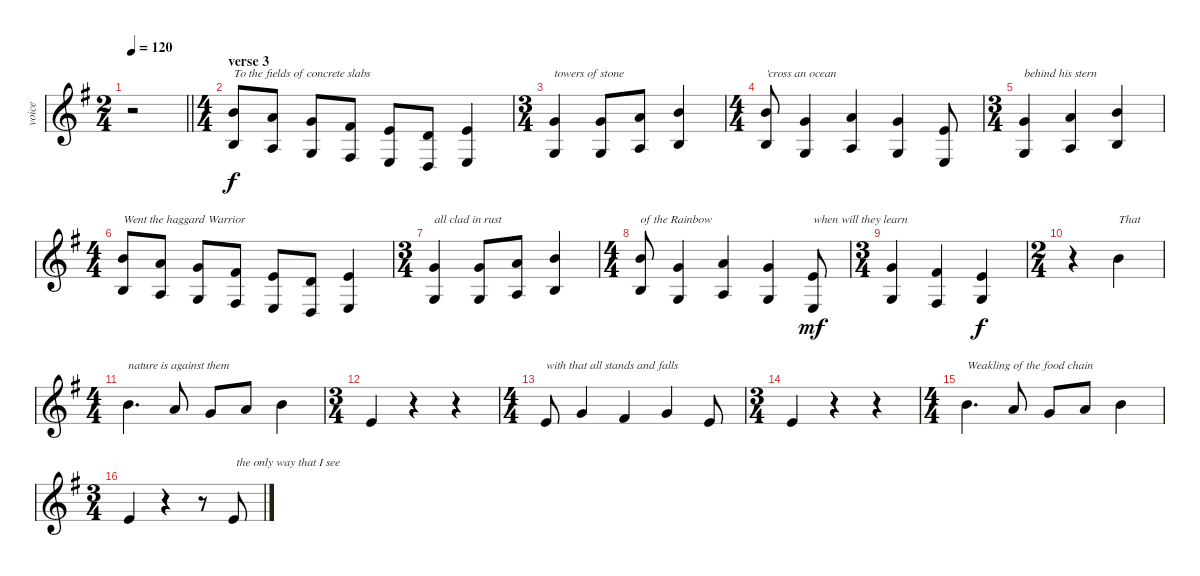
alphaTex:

\track ("voice" "voice") {instrument flute}
\staff {score}
\tuning (E4 B3 G3 D3 A2 E2 B1) {hide}
\ts (2 4)
\tempo 120
\clef g2
\barLineRight lightlight
\ks g
r.2{dy mf} |
\ts (4 4)
\section ("" "verse 3")
(7.1 0.2).8{txt "To the fields of concrete slabs" dy f volume 12} (5.1 2.3).8 (3.1 0.3).8 (7.2 4.4).8 (5.2 2.4).8 (3.2 0.4).8 (5.2 2.4).4 |
\ts (3 4)
(3.1 0.3).4{txt "towers of stone"} (3.1 0.3).8 (5.1 2.3).8 (7.1 0.2).4 |
\ts (4 4)
(7.1 0.2).8{txt "'cross an ocean"} (3.1 0.3).4 (5.1 2.3).4 (3.1 0.3).4 (5.2 2.4).8 |
\ts (3 4)
(3.1 0.3).4{txt "behind his stern"} (5.1 2.3).4 (7.1 0.2).4 |
\ts (4 4)
(7.1 0.2).8{txt "Went the haggard Warrior"} (5.1 2.3).8 (3.1 0.3).8 (7.2 4.4).8 (5.2 2.4).8 (3.2 0.4).8 (5.2 2.4).4 |
\ts (3 4)
(3.1 0.3).4{txt "all clad in rust"} (3.1 0.3).8 (5.1 2.3).8 (7.1 0.2).4 |
\ts (4 4)
(7.1 0.2).8{txt "of the Rainbow"} (3.1 0.3).4 (5.1 2.3).4 (3.1 0.3).4 (5.2 2.4).8{txt "when will they learn" dy mf} |
\ts (3 4)
(8.2 0.3).4 (7.2 4.4).4 (5.2 0.3).4{dy f} |
\ts (2 4)
r.4{volume 14} 7.1.4{txt "That"} |
\ts (4 4)
7.1.4{d txt "nature is against them"} 5.1.8 8.2.8 5.1.8 7.1.4 |
\ts (3 4)
5.2.4 r.4 r.4 |
\ts (4 4)
5.2.8{txt "with that all stands and falls"} 8.2.4 7.2.4 8.2.4 5.2.8 |
\ts (3 4)
5.2.4 r.4 r.4 |
\ts (4 4)
7.1.4{d txt "Weakling of the food chain"} 5.1.8 8.2.8 5.1.8 7.1.4 |
\ts (3 4)
5.2.4 r.4 r.8 5.2.8{txt " the only way that I see"}
